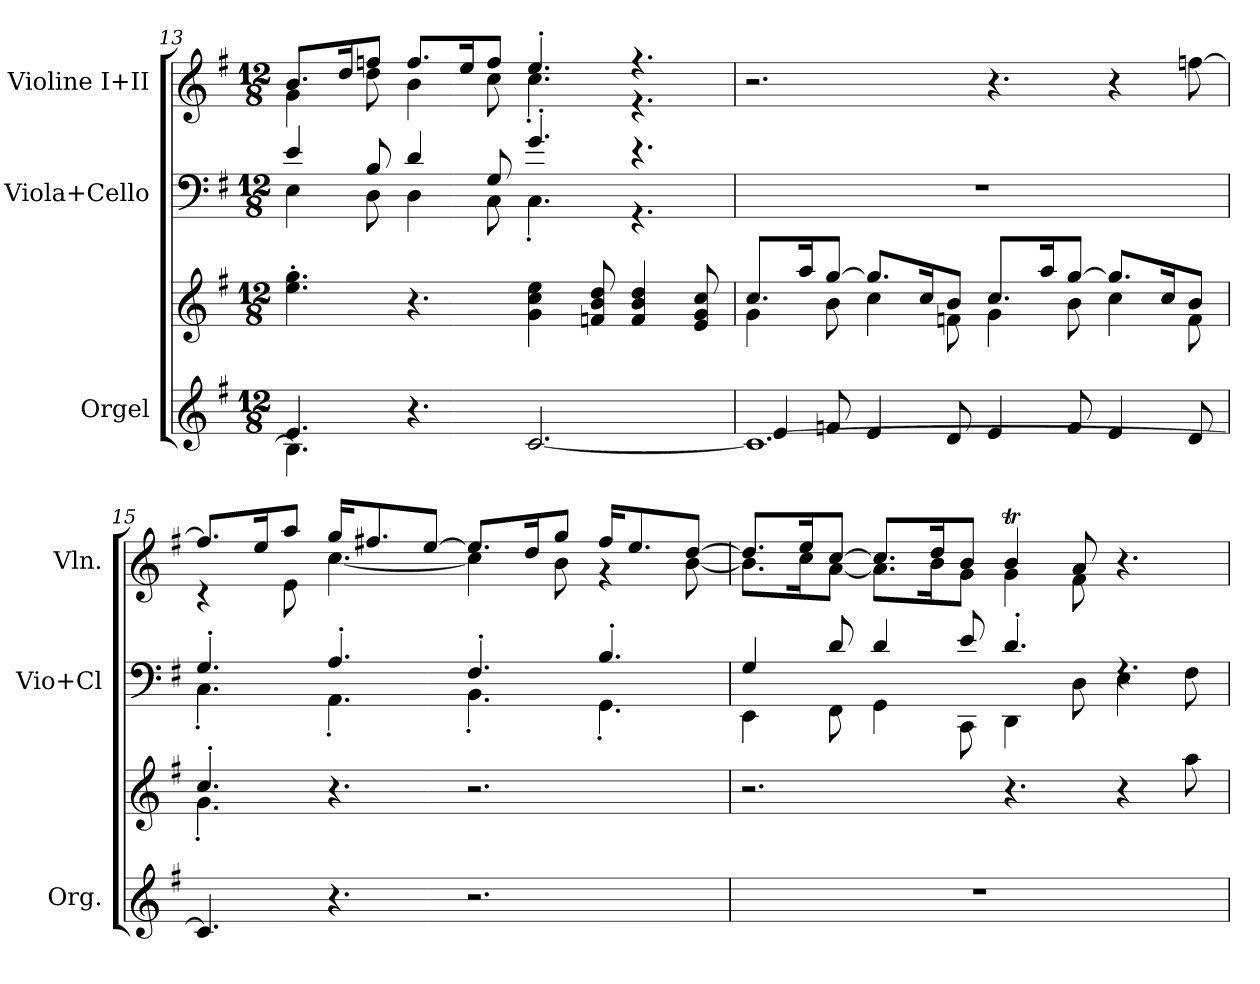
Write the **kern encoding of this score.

**kern	**kern	**kern	**kern
*part3	*part3	*part2	*part1
*staff4	*staff3	*staff2	*staff1
*I"Orgel	*	*I"Viola+Cello	*I"Violine I+II
*I'Org.	*	*I'Vio+Cl	*I'Vln.
*clefG2	*clefG2	*clefF4	*clefG2
*k[f#]	*k[f#]	*k[f#]	*k[f#]
*M12/8	*M12/8	*M12/8	*M12/8
=13	=13	=13	=13
*^	*	*^	*^
4.B\]	4.e/	4.ee\' 4.gg\'	4e/	4E\	8.b/L	4g\
.	.	.	.	.	16dd/K	.
.	.	.	8B/	8D\	8ffn/J	8dd\
4.r	1ryy	4.r	4d/	4D\	8.ff/L	4b\
.	.	.	.	.	16ee/K	.
.	.	.	8G/	8C\	8ff/J	8cc\
[2.c/	.	4g\ 4cc\ 4ee\	4.g'/	4.C'\	4.ee'/	4.cc'\
.	.	8fn/ 8b/ 8dd/	.	.	.	.
.	.	4f/ 4b/ 4dd/	4.r	4.r	4.r	4.r
.	8ryy	8e/ 8g/ 8cc/	.	.	.	.
*	*	*	*v	*v	*	*
*	*	*	*	*v	*v
=14	=14	=14	=14	=14
*	*	*^	*	*
1.c_	4e/	8.cc/L	4g\	1.r	2.r
.	.	16aa/K	.	.	.
.	8fn/	[8gg/J	8b\	.	.
.	4e/	8.gg/L]	4cc\	.	.
.	.	16cc/K	.	.	.
.	8d/	8b/J	8fn\	.	.
.	4e/	8.cc/L	4g\	.	4.r
.	.	16aa/K	.	.	.
.	8f/	[8gg/J	8b\	.	.
.	4e/	8.gg/L]	4cc\	.	4r
.	.	16cc/K	.	.	.
.	8d/	8b/J	8f\	.	[8ffn\
*v	*v	*	*	*	*
!!LO:LB:g=z
=15	=15	=15	=15	=15
*	*	*	*^	*^
4.c/]	4.cc'/	4.g'\	4.G'/	4.C'\	8.ff/L]	4r
.	.	.	.	.	16ee/K	.
.	.	.	.	.	8aa/J	8e\
4.r	4.r	1ryy	4.A'/	4.AA'\	16gg/KL	[4.cc\
.	.	.	.	.	8.ff#X/	.
.	.	.	.	.	[8ee/J	.
2.r	2.r	.	4.F#'/	4.BB'\	8.ee/L]	4cc\]
.	.	.	.	.	16dd/K	.
.	.	.	.	.	8gg/J	8b\
.	.	.	4.B'/	4.GG'\	16ff#/KL	4r
.	.	.	.	.	8.ee/	.
.	.	8ryy	.	.	[8dd/J	[8b\
*	*v	*v	*	*	*	*
=16	=16	=16	=16	=16	=16
1.r	2.r	4G/	4EE\	8.dd/L]	8.b\L]
.	.	.	.	16ee/K	16cc\K
.	.	8d/	8FF#\	[8cc/J	[8a\J
.	.	4d/	4GG\	8.cc/L]	8.a\L]
.	.	.	.	16dd/K	16b\K
.	.	8e/	8CC\	8b/J	8g\J
.	4.r	4.d'/	4DD\	4bt/	4g\
.	.	.	8D\	8a/	8f#\
.	4r	4.rF	4E\	4.r	4.ryy
.	8aa\	.	8F#\	.	.
*	*	*v	*v	*	*
*	*	*	*v	*v
=	=	=	=
*-	*-	*-	*-
